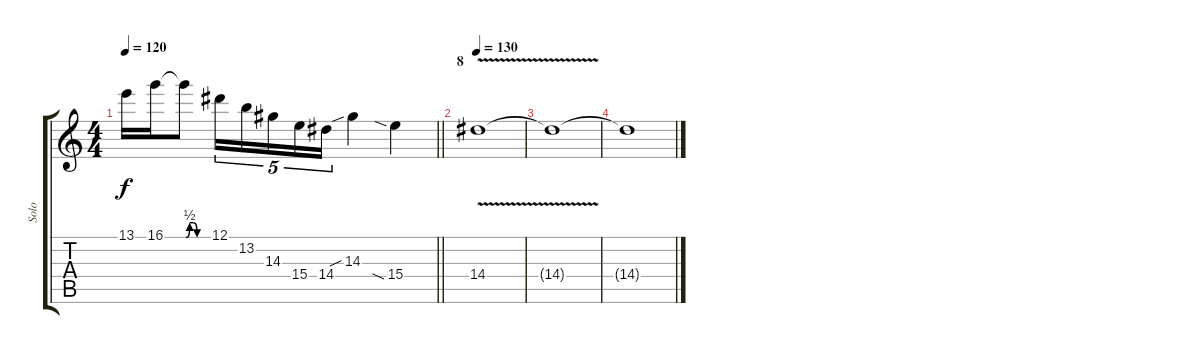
\track ("Solo" "Solo") {instrument distortionguitar}
\staff {score tabs}
\tuning (Eb4 Bb3 Gb3 Db3 Ab2 Eb2) {hide}
\ts (4 4)
\tempo 120
\clef g2
\barLineRight lightlight
\ks c
13.1.16{dy f} 16.1.16 16.1{be (custom 0 0 10 2 20 2 30 0 60 0) t}.8 12.1.16{tu (5 4)} 13.2.16{tu (5 4)} 14.3.16{tu (5 4)} 15.4.16{tu (5 4)} 14.4.16{tu (5 4)} 14.3{sib}.4 15.4{sia}.4 |
\section ("" "8")
\tempo 130
14.4{v}.1{volume 0} |
14.4{t}.1 |
14.4{t}.1
